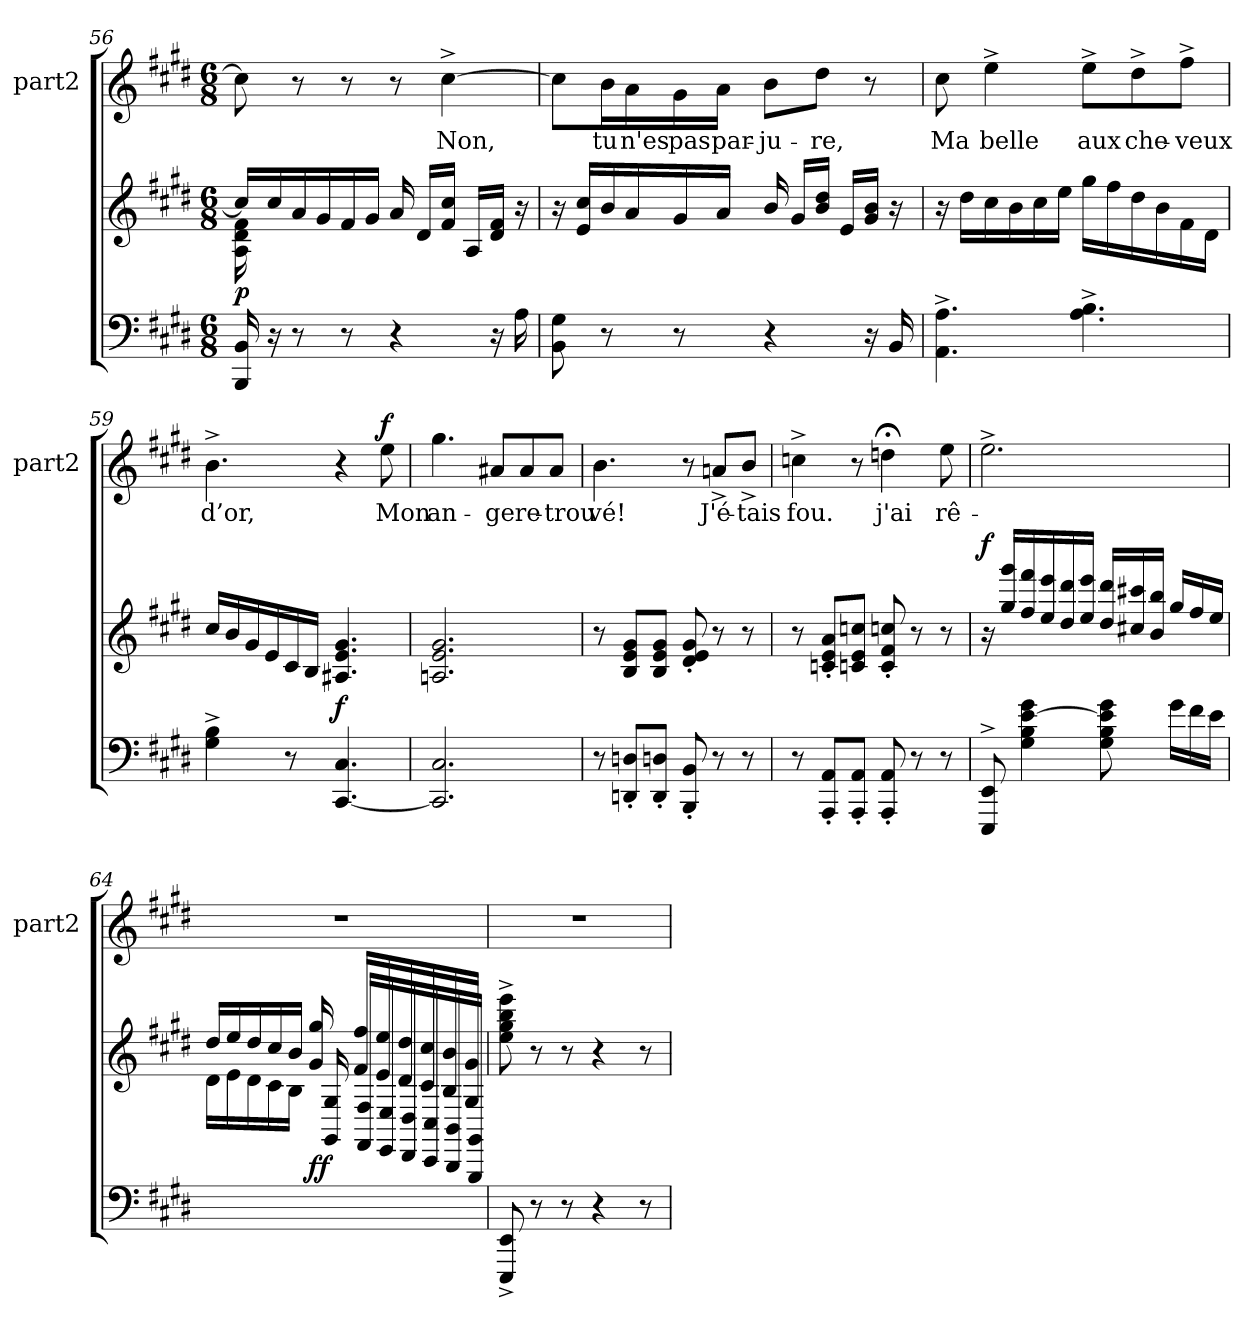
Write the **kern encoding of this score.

**kern	**dynam	**kern	**dynam	**kern	**text	**dynam
*part3	*part3	*part2	*part2	*part1	*part1	*part1
*staff3	*staff3	*staff2	*staff2	*staff1	*staff1	*staff1
*	*	*	*	*I"part2	*	*
*	*	*	*	*I'part2	*	*
!!LO:LB:g=z
*clefF4	*	*clefG2	*	*clefG2	*	*
*k[f#c#g#d#]	*	*k[f#c#g#d#]	*	*k[f#c#g#d#]	*	*
*M6/8	*	*M6/8	*	*M6/8	*	*
=56	=56	=56	=56	=56	=56	=56
*	*	*^	*	*	*	*
!	!LO:DY:a	!	!	!	!	!	!
16BBi/ 16BBBi/	p	16cc#j/LL]	16AZ\ 16f#Z\ 16d#Z\	.	8cc#j\]	.	.
16r	.	16cc#j/	2ryy	.	.	.	.
8r	.	16aj/	.	.	8r	.	.
.	.	16g#j/	.	.	.	.	.
8r	.	16f#j/	.	.	8r	.	.
.	.	16g#j/JJ	.	.	.	.	.
4r	.	16aj/	.	.	8r	.	.
.	.	16d#j/LL	.	.	.	.	.
.	.	16cc#j/ 16f#j/JJ	.	.	[4cc#^>j\	Non,	.
.	.	16Aj/LL	8.ryy	.	.	.	.
16r	.	16f#j/ 16d#j/JJ	.	.	.	.	.
16Ai\	.	16r	.	.	.	.	.
*	*	*v	*v	*	*	*	*
=57	=57	=57	=57	=57	=57	=57
8BBi\ 8G#i\	.	16r	.	8cc#j\L]	.	.
.	.	16cc#j/ 16ej/LL	.	.	.	.
8r	.	16bj/	.	16bj\L	tu	.
.	.	16aj/	.	16aj\	n'es	.
8r	.	16g#j/	.	16g#j\	pas	.
.	.	16aj/JJ	.	16aj\JJ	par-	.
4r	.	16bj/	.	8bj\L	ju-	.
.	.	16g#j/LL	.	.	.	.
.	.	16dd#j/ 16bj/JJ	.	8dd#j\J	re,	.
.	.	16ej/LL	.	.	.	.
16r	.	16g#j/ 16bj/JJ	.	8r	.	.
16BBi/	.	16r	.	.	.	.
=58	=58	=58	=58	=58	=58	=58
4.AAi^>\ 4.Ai^>\	.	16r	.	8cc#j\	Ma	.
.	.	16dd#j\LL	.	.	.	.
.	.	16cc#j\	.	4ee^>j\	belle	.
.	.	16bj\	.	.	.	.
.	.	16cc#j\	.	.	.	.
.	.	16eej\JJ	.	.	.	.
4.Ai^>\ 4.Bi^>\	.	16gg#j\LL	.	8ee^>j\L	aux	.
.	.	16ff#j\	.	.	.	.
.	.	16dd#j\	.	8dd#^>j\	che-	.
.	.	16bj\	.	.	.	.
.	.	16f#j\	.	8ff#^>j\J	veux	.
.	.	16d#j\JJ	.	.	.	.
!!LO:LB:g=z
=59	=59	=59	=59	=59	=59	=59
4G#i^>\ 4Bi^>\	.	16cc#j/LL	.	4.b^>j\	d’or,	.
.	.	16bj/	.	.	.	.
.	.	16g#j/	.	.	.	.
.	.	16ej/	.	.	.	.
8r	.	16c#j/	.	.	.	.
.	.	16Bj/JJ	.	.	.	.
!	!LO:DY:a	!	!	!	!	!
4.C#i/ [4.CC#i/	f	4.g#j/ 4.ej/ 4.A#Xj/	.	4r	.	.
!	!	!	!	!	!	!LO:DY:a
.	.	.	.	8eej\	Mon	f
=60	=60	=60	=60	=60	=60	=60
2.C#i/ 2.CC#i]/	.	2.g#j/ 2.ej/ 2.Anj/	.	4.gg#j\	an-	.
.	.	.	.	8a#Xj/L	ge	.
.	.	.	.	8a#j/	re-	.
.	.	.	.	8a#j/J	trou	.
=61	=61	=61	=61	=61	=61	=61
8r	.	8r	.	4.bj\	vé!	.
8Dni'>'</ 8DDni'>'</L	.	8g#j/ 8ej/ 8Bj/L	.	.	.	.
8Dni'</ 8DDi'</J	.	8g#j/ 8ej/ 8Bj/J	.	.	.	.
8BBi'</ 8BBBi'</	.	8g#j'</ 8ej'</ 8d#j'</	.	8r	.	.
8r	.	8r	.	8an^>j/L	J'é-	.
8r	.	8r	.	8b^>j/J	tais	.
=62	=62	=62	=62	=62	=62	=62
8r	.	8r	.	4ccn^>j\	fou.	.
8AAi'</ 8AAAi'</L	.	8cnj'</ 8ej'</ 8aj'</L	.	.	.	.
8AAi'</ 8AAAi'</J	.	8ccnj/ 8ej/ 8cnj/J	.	8r	.	.
8AAi'</ 8AAAi'</	.	8ccnj'</ 8f#j'</ 8cj'</	.	4ddn;j\	j'ai	.
8r	.	8r	.	.	.	.
8r	.	8r	.	8eej\	rê-	.
!!LO:LB:g=z
=63	=63	=63	=63	=63	=63	=63
*^	*	*	*	*	*	*
!	!	!	!	!LO:DY:a	!	!	!
8EEi^</ 8EEEi^</	2.ryy	.	16r	f	2.ee^>j\	.	.
.	.	.	16ggg#j/ 16gg#j/LL	.	.	.	.
4G#i\ 4Bi\ 4g#i\ [4ei\	.	.	16fff#j/ 16ff#j/	.	.	.	.
.	.	.	16eeej/ 16eej/	.	.	.	.
.	.	.	16ddd#j/ 16dd#j/	.	.	.	.
.	.	.	16eeej/ 16eej/JJ	.	.	.	.
8G#i\ 8Bi\ 8g#i\ 8ei]\	.	.	16ddd#j/ 16dd#j/LL	.	.	.	.
.	.	.	16ccc#Xj/ 16cc#Xj/	.	.	.	.
16ryy	.	.	16bbj/ 16bj/JJ	.	.	.	.
16g#i\LL	.	.	16gg#j/LL	.	.	.	.
16f#i\	.	.	16ff#j/	.	.	.	.
16ei\JJ	.	.	16eej/JJ	.	.	.	.
=64	=64	=64	=64	=64	=64	=64	=64
*	*	*	*^	*	*	*	*
2.ryy	4ryy	.	16dd#j/LL	16d#i\LL	.	2.r	.	.
.	.	.	16eej/	16ei\	.	.	.	.
.	.	.	16dd#j/	16d#i\	.	.	.	.
.	.	.	16cc#j/	16c#i\	.	.	.	.
.	16ryy	.	16bj/JJ	16Bi\JJ	.	.	.	.
!	!	!LO:DY:a	!	!	!	!	!	!
.	4..ryy	ff	16gg#j/ 16g#j/	16G#i/ 16GG#i/	.	.	.	.
.	.	.	16ff#j/ 16f#j/LL	16F#i/ 16FF#i/LL	.	.	.	.
.	.	.	16eej/ 16ej/	16Ei/ 16EEi/	.	.	.	.
.	.	.	16dd#j/ 16d#j/	16D#i/ 16DD#i/	.	.	.	.
.	.	.	16cc#j/ 16c#j/	16C#i/ 16CC#i/	.	.	.	.
.	.	.	16bj/ 16Bj/	16BBi/ 16BBBi/	.	.	.	.
.	.	.	16g#j/ 16G#j/JJ	16GG#i/ 16GGG#i/JJ	.	.	.	.
*v	*v	*	*	*	*	*	*	*
*	*	*v	*v	*	*	*	*
=65	=65	=65	=65	=65	=65	=65
8EEi^</ 8EEEi^</	.	8eej^>\ 8gg#j^>\ 8bbj^>\ 8eeej^>\	.	2.r	.	.
8r	.	8r	.	.	.	.
8r	.	8r	.	.	.	.
4r	.	4r	.	.	.	.
8r	.	8r	.	.	.	.
=	=	=	=	=	=	=
*-	*-	*-	*-	*-	*-	*-
